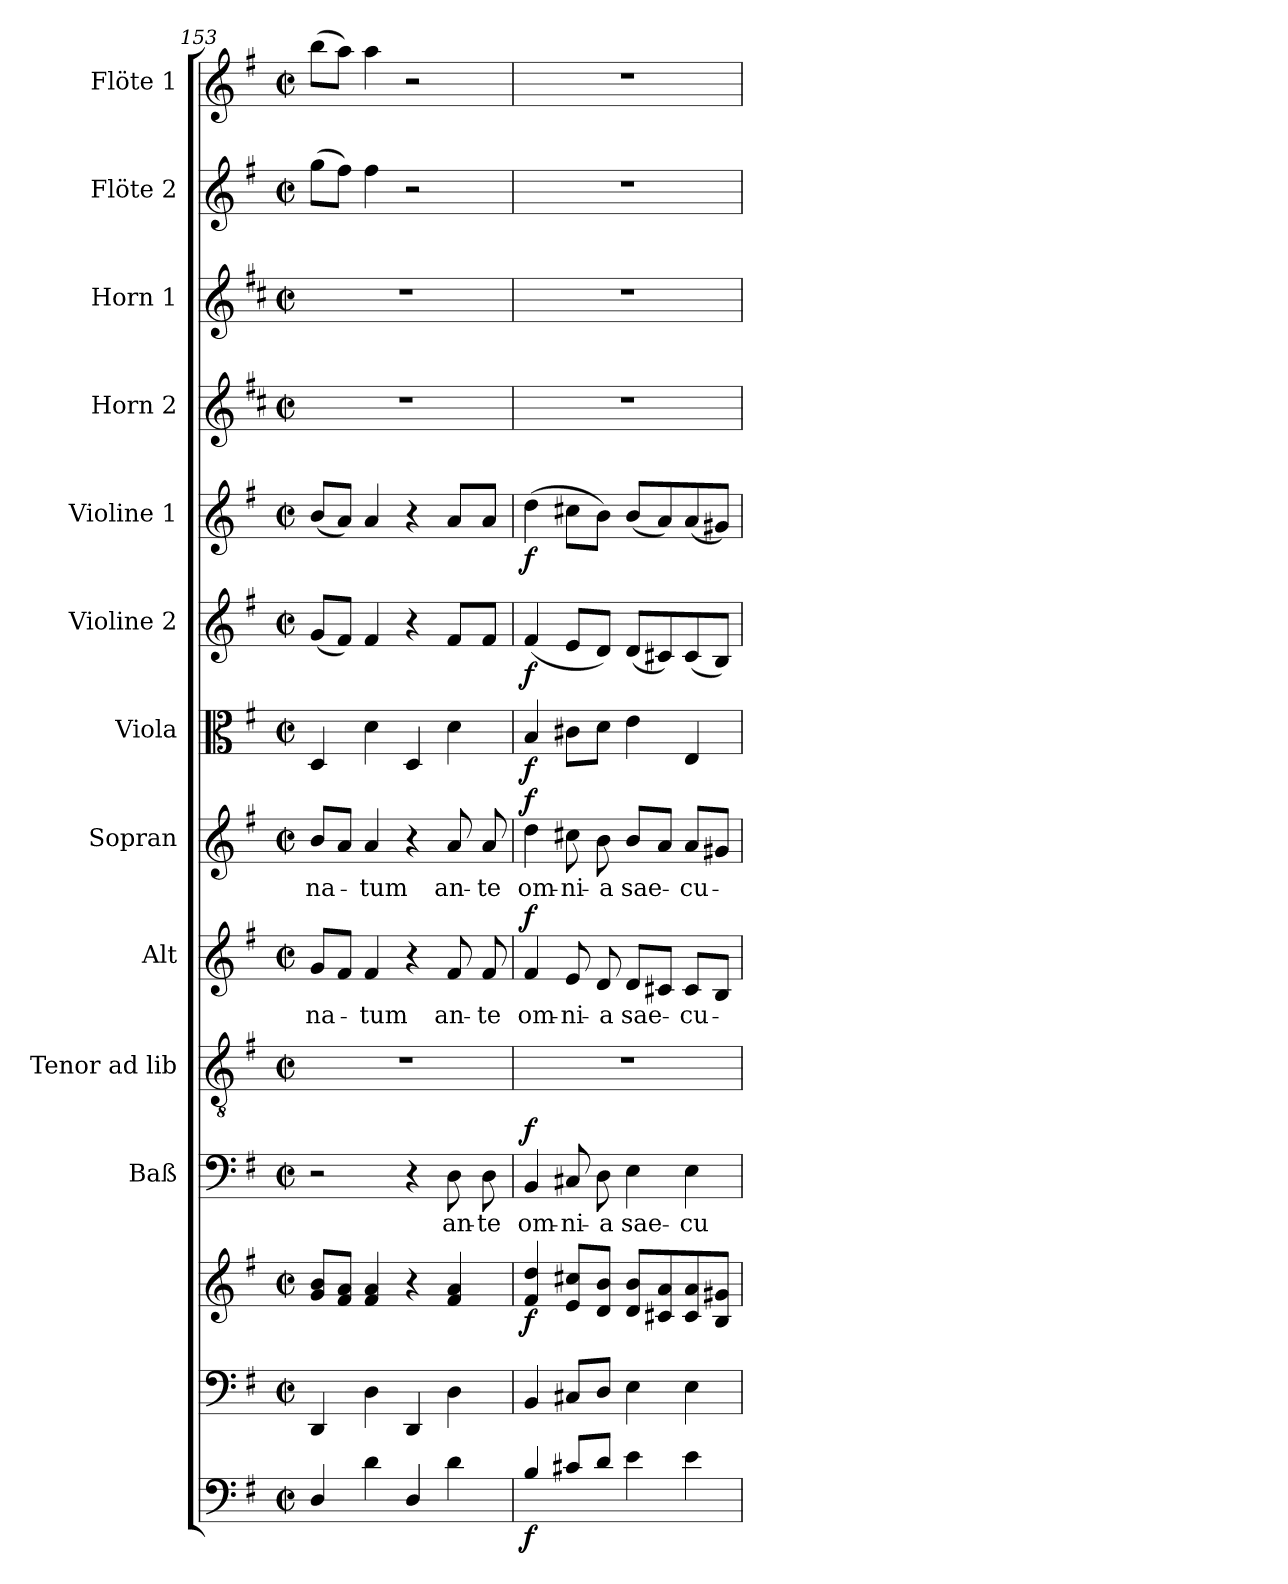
**kern	**dynam	**kern	**kern	**dynam	**kern	**text	**dynam	**kern	**kern	**text	**dynam	**kern	**text	**dynam	**kern	**dynam	**kern	**dynam	**kern	**dynam	**kern	**kern	**kern	**kern
*part13	*part13	*part12	*part12	*part12	*part11	*part11	*part11	*part10	*part9	*part9	*part9	*part8	*part8	*part8	*part7	*part7	*part6	*part6	*part5	*part5	*part4	*part3	*part2	*part1
*staff14	*staff14	*staff13	*staff12	*staff12/13	*staff11	*staff11	*staff11	*staff10	*staff9	*staff9	*staff9	*staff8	*staff8	*staff8	*staff7	*staff7	*staff6	*staff6	*staff5	*staff5	*staff4	*staff3	*staff2	*staff1
*	*	*	*	*	*I"Baß	*	*	*I"Tenor ad lib	*I"Alt	*	*	*I"Sopran	*	*	*I"Viola	*	*I"Violine 2	*	*I"Violine 1	*	*I"Horn 2	*I"Horn 1	*I"Flöte 2	*I"Flöte 1
*	*	*	*	*	*I'Baß	*	*	*I'Ten	*I'Alt	*	*	*I'Sop	*	*	*I'Vla.	*	*I'Vln. 2	*	*I'Vln. 1	*	*I'Hrn. 2	*I'Hrn. 1	*I'Fl. 2	*I'Fl. 1
*clefF4	*	*clefF4	*clefG2	*	*clefF4	*	*	*clefGv2	*clefG2	*	*	*clefG2	*	*	*clefC3	*	*clefG2	*	*clefG2	*	*clefG2	*clefG2	*clefG2	*clefG2
*ITrd7c12	*	*	*	*	*	*	*	*	*	*	*	*	*	*	*	*	*	*	*	*	*ITrd4c7	*ITrd4c7	*	*
*k[f#]	*	*k[f#]	*k[f#]	*	*k[f#]	*	*	*k[f#]	*k[f#]	*	*	*k[f#]	*	*	*k[f#]	*	*k[f#]	*	*k[f#]	*	*k[f#]	*k[f#]	*k[f#]	*k[f#]
*G:	*	*G:	*G:	*	*G:	*	*	*G:	*G:	*	*	*G:	*	*	*G:	*	*G:	*	*G:	*	*G:	*G:	*G:	*G:
*M2/2	*	*M2/2	*M2/2	*	*M2/2	*	*	*M2/2	*M2/2	*	*	*M2/2	*	*	*M2/2	*	*M2/2	*	*M2/2	*	*M2/2	*M2/2	*M2/2	*M2/2
*met(c|)	*	*met(c|)	*met(c|)	*	*met(c|)	*	*	*met(c|)	*met(c|)	*	*	*met(c|)	*	*	*met(c|)	*	*met(c|)	*	*met(c|)	*	*met(c|)	*met(c|)	*met(c|)	*met(c|)
=153	=153	=153	=153	=153	=153	=153	=153	=153	=153	=153	=153	=153	=153	=153	=153	=153	=153	=153	=153	=153	=153	=153	=153	=153
!	!	!	!	!	!	!	!	!	!	!LO:LY:b	!	!	!LO:LY:b	!	!	!	!	!	!	!	!	!	!	!
4DD/	.	4DD/	8g/ 8b/L	.	2r	.	.	1r	8g/L	na-	.	8b/L	na-	.	4D/	.	(<8g/L	.	(<8b/L	.	1r	1r	(>8gg\L	(>8bb\L
.	.	.	8f#/ 8a/J	.	.	.	.	.	8f#/J	.	.	8a/J	.	.	.	.	8f#/J)	.	8a/J)	.	.	.	8ff#\J)	8aa\J)
!	!	!	!	!	!	!	!	!	!	!LO:LY:b	!	!	!LO:LY:b	!	!	!	!	!	!	!	!	!	!	!
4D\	.	4D\	4f#/ 4a/	.	.	.	.	.	4f#/	-tum	.	4a/	-tum	.	4d\	.	4f#/	.	4a/	.	.	.	4ff#\	4aa\
4DD/	.	4DD/	4r	.	4r	.	.	.	4r	.	.	4r	.	.	4D/	.	4r	.	4r	.	.	.	2r	2r
!	!	!	!	!	!	!LO:LY:b	!	!	!	!LO:LY:b	!	!	!LO:LY:b	!	!	!	!	!	!	!	!	!	!	!
4D\	.	4D\	4f#/ 4a/	.	8D\	an-	.	.	8f#/	an-	.	8a/	an-	.	4d\	.	8f#/L	.	8a/L	.	.	.	.	.
!	!	!	!	!	!	!LO:LY:b	!	!	!	!LO:LY:b	!	!	!LO:LY:b	!	!	!	!	!	!	!	!	!	!	!
.	.	.	.	.	8D\	-te	.	.	8f#/	-te	.	8a/	-te	.	.	.	8f#/J	.	8a/J	.	.	.	.	.
=154	=154	=154	=154	=154	=154	=154	=154	=154	=154	=154	=154	=154	=154	=154	=154	=154	=154	=154	=154	=154	=154	=154	=154	=154
!	!LO:DY:b	!	!	!LO:DY:b	!	!LO:LY:b	!LO:DY:a	!	!	!LO:LY:b	!LO:DY:a	!	!LO:LY:b	!LO:DY:a	!	!LO:DY:b	!	!LO:DY:b	!	!LO:DY:b	!	!	!	!
4BB/	f	4BB/	4f#/ 4dd/	f	4BB/	om-	f	1r	4f#/	om-	f	4dd\	om-	f	4B/	f	(<4f#/	f	(>4dd\	f	1r	1r	1r	1r
!	!	!	!	!	!	!LO:LY:b	!	!	!	!LO:LY:b	!	!	!LO:LY:b	!	!	!	!	!	!	!	!	!	!	!
8C#X/L	.	8C#X/L	8e/ 8cc#X/L	.	8C#X/	-ni-	.	.	8e/	-ni-	.	8cc#X\	-ni-	.	8c#X\L	.	8e/L	.	8cc#X\L	.	.	.	.	.
!	!	!	!	!	!	!LO:LY:b	!	!	!	!LO:LY:b	!	!	!LO:LY:b	!	!	!	!	!	!	!	!	!	!	!
8D/J	.	8D/J	8d/ 8b/J	.	8D\	-a	.	.	8d/	-a	.	8b\	-a	.	8d\J	.	8d/J)	.	8b\J)	.	.	.	.	.
!	!	!	!	!	!	!LO:LY:b	!	!	!	!LO:LY:b	!	!	!LO:LY:b	!	!	!	!	!	!	!	!	!	!	!
4E\	.	4E\	8d/ 8b/L	.	4E\	sae-	.	.	8d/L	sae-	.	8b/L	sae-	.	4e\	.	(<8d/L	.	(<8b/L	.	.	.	.	.
.	.	.	8c#X/ 8a/	.	.	.	.	.	8c#X/J	.	.	8a/J	.	.	.	.	8c#X/)	.	8a/)	.	.	.	.	.
!	!	!	!	!	!	!LO:LY:b	!	!	!	!LO:LY:b	!	!	!LO:LY:b	!	!	!	!	!	!	!	!	!	!	!
4E\	.	4E\	8c#/ 8a/	.	4E\	-cu-	.	.	8c#/L	-cu-	.	8a/L	-cu-	.	4E/	.	(<8c#/	.	(<8a/	.	.	.	.	.
.	.	.	8B/ 8g#X/J	.	.	.	.	.	8B/J	.	.	8g#X/J	.	.	.	.	8B/J)	.	8g#X/J)	.	.	.	.	.
=	=	=	=	=	=	=	=	=	=	=	=	=	=	=	=	=	=	=	=	=	=	=	=	=
*-	*-	*-	*-	*-	*-	*-	*-	*-	*-	*-	*-	*-	*-	*-	*-	*-	*-	*-	*-	*-	*-	*-	*-	*-
